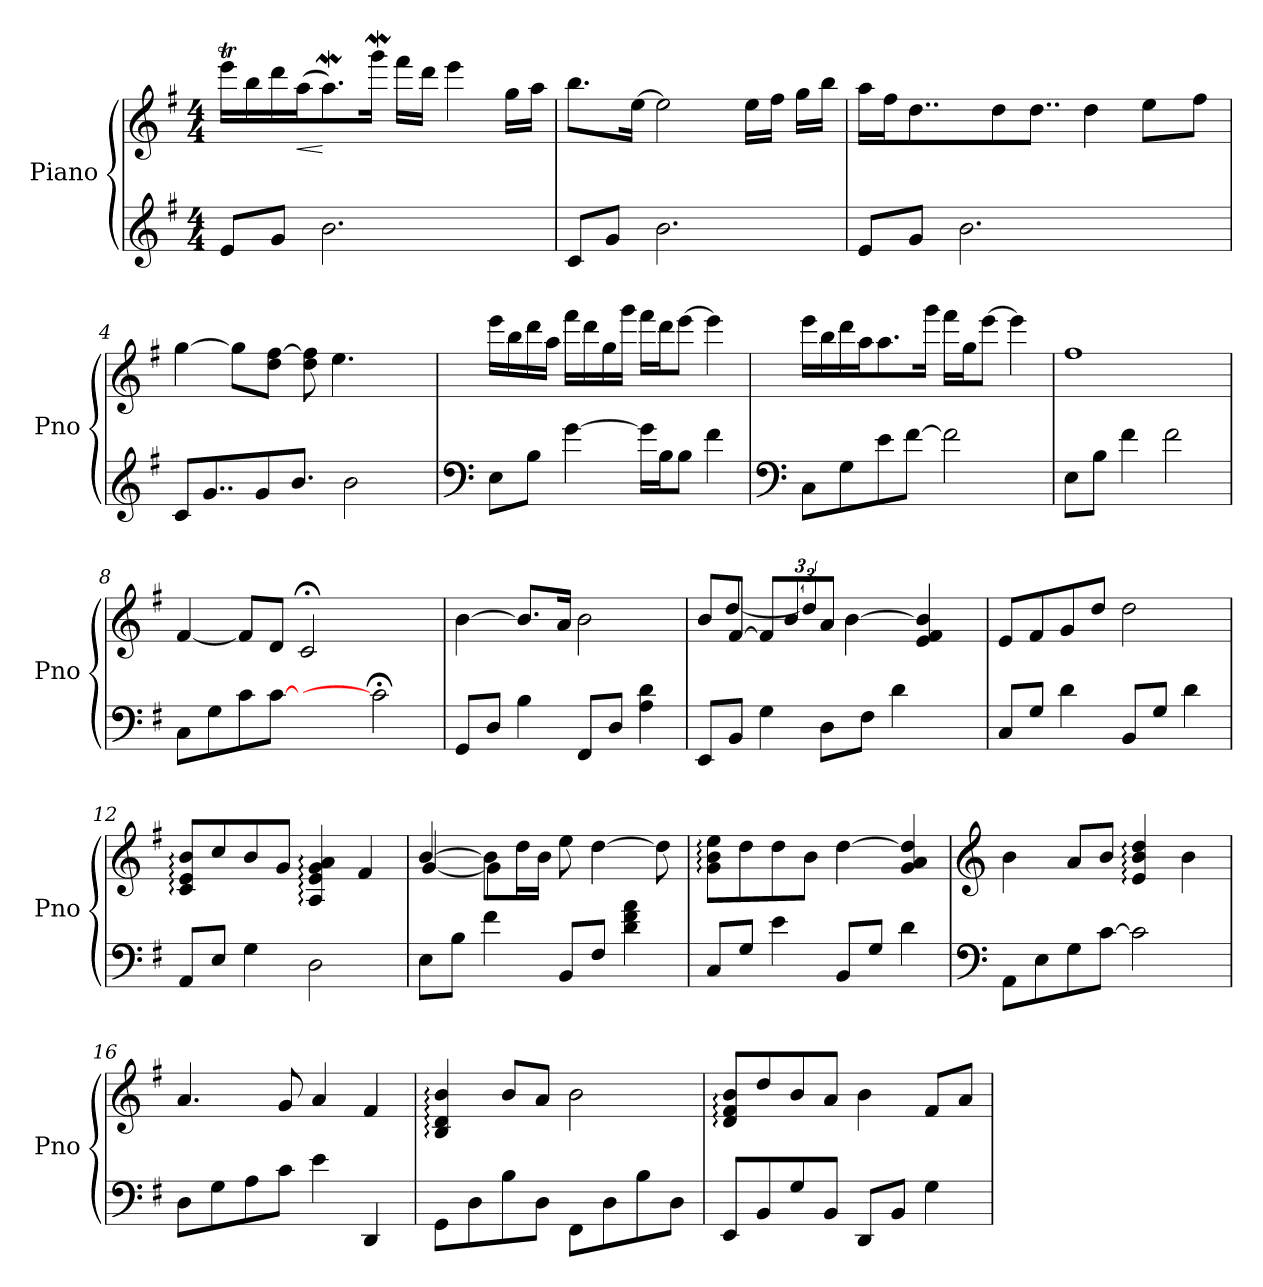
**kern	**kern	**dynam
*part1	*part1	*part1
*staff2	*staff1	*staff1/2
*I"Piano	*	*
*I'Pno	*	*
*clefG2	*clefG2	*
*k[f#]	*k[f#]	*
*M4/4	*M4/4	*
*MM120	*MM120	*
=1	=1	=1
8e/L	16eeeT\LL	.
.	16bb\	.
8g/J	16ddd\	.
!	!	!LO:HP:b
.	(>16aa\J	<
2.b\	8.aaW\)	[
.	16gggw\Jk	.
.	16fff#\LL	.
.	16ddd\JJ	.
.	4eee\	.
.	16gg\LL	.
.	16aa\JJ	.
=2	=2	=2
8c/L	8.bb\L	.
8g/J	.	.
.	[16ee\Jk	.
2.b\	2ee\]	.
.	16ee\LL	.
.	16ff#\JJ	.
.	16gg\LL	.
.	16bb\JJ	.
!!LO:LB:g=z
=3	=3	=3
*	*^	*
8e/L	16aa\LL	8.ryy	.
.	16ff#\J	.	.
8g/J	8..dd\	.	.
*	*v	*v	*
2.b\	.	.
.	8dd\	.
.	8..dd\J	.
*	*^	*
.	4dd\	4dd\	.
.	8ee\L	4ryy	.
8.ryy	.	.	.
.	8ff#\J	.	.
*	*v	*v	*
=4	=4	=4
8c/L	[4gg\	.
8..g/	.	.
.	8gg\L]	.
8g/	.	.
.	8dd\ [8ff#\J	.
8.b/J	.	.
.	8dd\ 8ff#\]	.
.	4.ee\	.
2b\	.	.
.	8ryy	.
.	32ryy	.
=5	=5	=5
*clefF4	*	*
8E\L	16eee\LL	.
.	16bb\	.
8B\J	16ddd\	.
.	16aa\JJ	.
[4g\	16fff#\LL	.
.	16ddd\	.
.	16gg\	.
.	16ggg\JJ	.
16g\LL]	16fff#\LL	.
16B\J	16ddd\J	.
8B\J	[8eee\J	.
4f#\	4eee\]	.
!!LO:LB:g=z
=6	=6	=6
*clefF4	*	*
8C\L	16eee\LL	.
.	16bb\	.
8G\	16ddd\	.
.	16aa\J	.
8e\	8.aa\	.
[8f#\J	.	.
.	16ggg\Jk	.
2f#\]	16fff#\LL	.
.	16gg\J	.
.	[8eee\J	.
.	4eee\]	.
=7	=7	=7
8E\L	1ff#	.
8B\J	.	.
4f#\	.	.
2f#\	.	.
=8	=8	=8
8C\L	[4f#/	.
8G\	.	.
8c\	8f#/L]	.
[8c\J	8d/J	.
2ryy	2c;</	.
2c;<\]	2ryy	.
!!LO:LB:g=z
=9	=9	=9
8GG/L	[4b\	.
8D/J	.	.
4B\	8.b/L]	.
.	16a/Jk	.
8FF#/L	2b\	.
8D/J	.	.
4A\ 4d\	.	.
=10	=10	=10
*^	*^	*
*	*^	*	*	*
8EE/L	24%13ryy	12%5ryy	8b/L	8ryy	.
8BB/J	.	.	[8f#/J	[4dd/	.
*	*	*	*Xbrackettup	*	*
4G\	.	.	12f#/L]	.	.
.	.	.	12b/	.	.
*	*	*	*	*brackettup	*
.	.	.	.	6dd/]	.
.	.	8D\L	12a/J	.	.
2ryy	.	.	[4b\	.	.
.	3ryy	8F#\J	.	24%11ryy	.
.	.	4d\	.	.	.
.	.	.	4e/ 4f#/ 4b/]	.	.
.	8ryy	.	.	.	.
.	.	12ryy	.	.	.
*v	*v	*v	*	*	*
*	*v	*v	*
=11	=11	=11
8C/L	8e/L	.
8G/J	8f#/	.
4d\	8g/	.
.	8dd/J	.
8BB/L	2dd\	.
8G/J	.	.
4d\	.	.
!!LO:LB:g=z
=12	=12	=12
8AA/L	8c/: 8e/: 8b/:L	.
8E/J	8cc/	.
4G\	8b/	.
.	8g/J	.
2D\	4A/: 4e/: 4g/: 4a/:	.
.	4f#/	.
=13	=13	=13
*^	*^	*
2ryy	8E\L	[4b/	[4g/	.
.	8B\J	.	.	.
.	4f#\	8b\L]	4g\]	.
.	.	16dd\L	.	.
.	.	16b\JJ	.	.
4ryy	8BB/L	8ee\	2ryy	.
.	8F#/J	[4dd\	.	.
4d\ 4f#\ 4a\	4ryy	.	.	.
.	.	8dd\]	.	.
*v	*v	*	*	*
*	*v	*v	*
=14	=14	=14
8C/L	8g\: 8b\: 8ee\:L	.
8G/J	8dd\	.
4e\	8dd\	.
.	8b\J	.
8BB/L	[4dd\	.
8G/J	.	.
4d\	4g/ 4a/ 4dd/]	.
!!LO:PB:g=z
=15	=15	=15
*clefF4	*clefG2	*
8AA\L	4b\	.
8E\	.	.
8G\	8a/L	.
[8c\J	8b/J	.
2c\]	4e/: 4b/: 4dd/:	.
.	4b\	.
=16	=16	=16
8D\L	4.a/	.
8G\	.	.
8A\	.	.
8c\J	8g/	.
4e\	4a/	.
4DD/	4f#/	.
=17	=17	=17
8GG\L	4B/: 4d/: 4b/:	.
8D\	.	.
8B\	8b/L	.
8D\J	8a/J	.
8FF#\L	2b\	.
8D\	.	.
8B\	.	.
8D\J	.	.
!!LO:LB:g=z
=18	=18	=18
8EE/L	8d/: 8f#/: 8b/:L	.
8BB/	8dd/	.
8G/	8b/	.
8BB/J	8a/J	.
8DD/L	4b\	.
8BB/J	.	.
4G\	8f#/L	.
.	8a/J	.
=	=	=
*-	*-	*-
